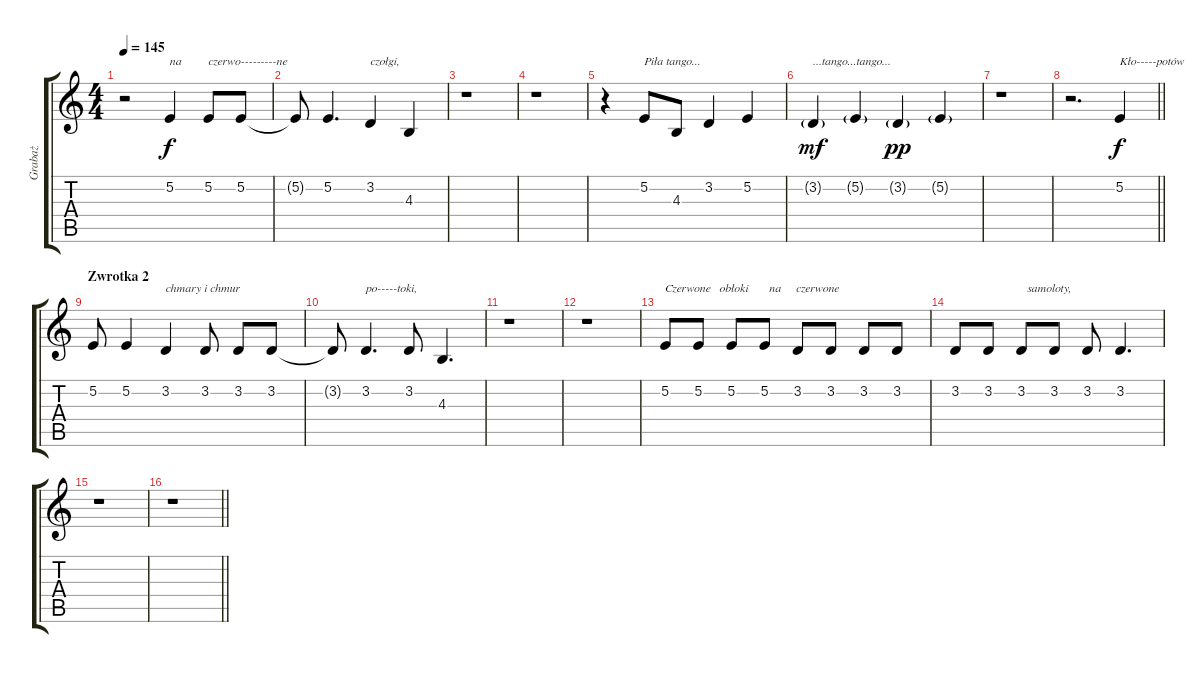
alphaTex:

\track ("Grabaż" "Grabaż") {instrument lead6voice}
\staff {score tabs}
\tuning (E4 B3 G3 D3 A2 E2) {hide}
\ts (4 4)
\tempo 145
\clef g2
\ks c
r.2{dy f} 5.2.4{txt "na "} 5.2.8{txt "czerwo---------ne"} 5.2.8 |
5.2{t}.8 5.2.4{d} 3.2.4{txt "czołgi,"} 4.3.4 |
r.1 |
r.1 |
r.4 5.2.8{txt "Piła tango..."} 4.3.8 3.2.4 5.2.4 |
3.2{g}.4{txt "...tango...tango..." dy mf} 5.2{g}.4 3.2{g}.4{dy pp} 5.2{g}.4 |
r.1 |
\barLineRight lightlight
r.2{d} 5.2.4{txt "Kło-----potów" dy f} |
\section ("" "Zwrotka 2")
5.2.8 5.2.4 3.2.4{txt "chmary i chmur"} 3.2.8 3.2.8 3.2.8 |
3.2{t}.8 3.2.4{d txt "po-----toki,"} 3.2.8 4.3.4{d} |
r.1 |
r.1 |
5.2.8{txt "Czerwone   obłoki       na     czerwone      "} 5.2.8 5.2.8 5.2.8 3.2.8 3.2.8 3.2.8 3.2.8 |
3.2.8 3.2.8 3.2.8{txt "  samoloty,"} 3.2.8 3.2.8 3.2.4{d} |
r.1 |
\barLineRight lightlight
r.1
